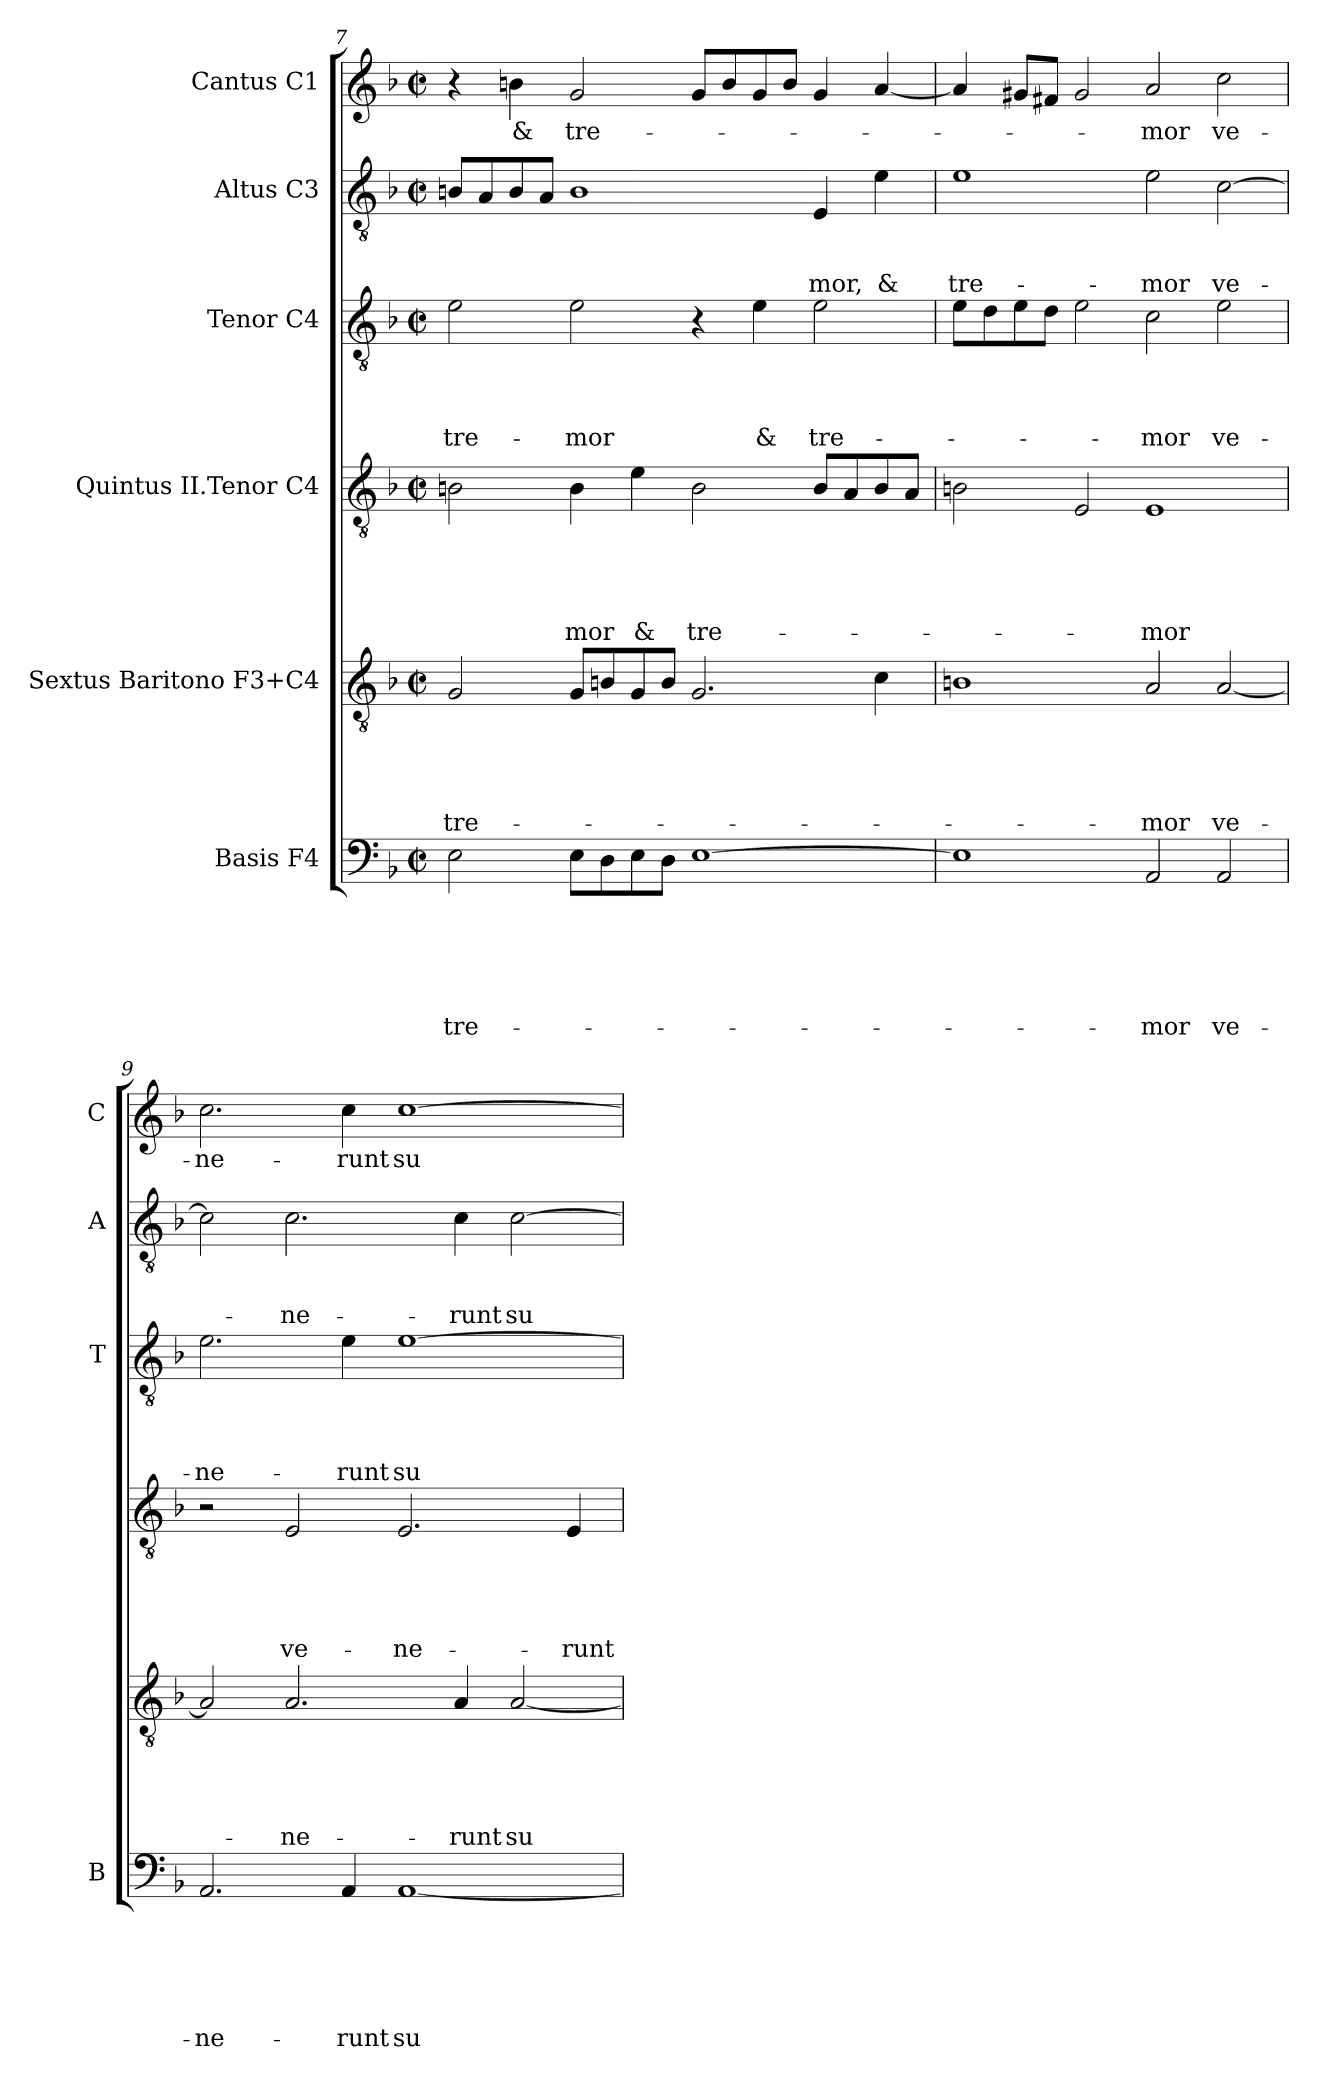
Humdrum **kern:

**kern	**text	**text	**text	**text	**text	**text	**kern	**text	**text	**text	**text	**text	**kern	**text	**text	**text	**text	**text	**kern	**text	**text	**text	**text	**kern	**text	**text	**text	**kern	**text
*part6	*part6	*part6	*part6	*part6	*part6	*part6	*part5	*part5	*part5	*part5	*part5	*part5	*part4	*part4	*part4	*part4	*part4	*part4	*part3	*part3	*part3	*part3	*part3	*part2	*part2	*part2	*part2	*part1	*part1
*staff6	*staff6	*staff6	*staff6	*staff6	*staff6	*staff6	*staff5	*staff5	*staff5	*staff5	*staff5	*staff5	*staff4	*staff4	*staff4	*staff4	*staff4	*staff4	*staff3	*staff3	*staff3	*staff3	*staff3	*staff2	*staff2	*staff2	*staff2	*staff1	*staff1
*I"Basis F4	*	*	*	*	*	*	*I"Sextus Baritono F3+C4	*	*	*	*	*	*I"Quintus II.Tenor C4	*	*	*	*	*	*I"Tenor C4	*	*	*	*	*I"Altus C3	*	*	*	*I"Cantus C1	*
*I'B	*	*	*	*	*	*	*	*	*	*	*	*	*	*	*	*	*	*	*I'T	*	*	*	*	*I'A	*	*	*	*I'C	*
*clefF4	*	*	*	*	*	*	*clefGv2	*	*	*	*	*	*clefGv2	*	*	*	*	*	*clefGv2	*	*	*	*	*clefGv2	*	*	*	*clefG2	*
*k[b-]	*	*	*	*	*	*	*k[b-]	*	*	*	*	*	*k[b-]	*	*	*	*	*	*k[b-]	*	*	*	*	*k[b-]	*	*	*	*k[b-]	*
*F:	*	*	*	*	*	*	*F:	*	*	*	*	*	*F:	*	*	*	*	*	*F:	*	*	*	*	*F:	*	*	*	*F:	*
*M2/2	*	*	*	*	*	*	*M2/2	*	*	*	*	*	*M2/2	*	*	*	*	*	*M2/2	*	*	*	*	*M2/2	*	*	*	*M2/2	*
*met(c|)	*	*	*	*	*	*	*met(c|)	*	*	*	*	*	*met(c|)	*	*	*	*	*	*met(c|)	*	*	*	*	*met(c|)	*	*	*	*met(c|)	*
=7	=7	=7	=7	=7	=7	=7	=7	=7	=7	=7	=7	=7	=7	=7	=7	=7	=7	=7	=7	=7	=7	=7	=7	=7	=7	=7	=7	=7	=7
!	!	!	!	!	!	!LO:LY:b	!	!	!	!	!	!LO:LY:b	!	!	!	!	!	!	!	!	!	!	!LO:LY:b	!	!	!	!	!	!
2E\	.	.	.	.	.	tre-	2G/	.	.	.	.	tre-	2Bn\	.	.	.	.	.	2e\	.	.	.	tre-	8Bn/L	.	.	.	4r	.
.	.	.	.	.	.	.	.	.	.	.	.	.	.	.	.	.	.	.	.	.	.	.	.	8A/	.	.	.	.	.
!	!	!	!	!	!	!	!	!	!	!	!	!	!	!	!	!	!	!	!	!	!	!	!	!	!	!	!	!	!LO:LY:b
.	.	.	.	.	.	.	.	.	.	.	.	.	.	.	.	.	.	.	.	.	.	.	.	8B/	.	.	.	4bn\	&
.	.	.	.	.	.	.	.	.	.	.	.	.	.	.	.	.	.	.	.	.	.	.	.	8A/J	.	.	.	.	.
!	!	!	!	!	!	!	!	!	!	!	!	!	!	!	!	!	!	!LO:LY:b	!	!	!	!	!LO:LY:b	!	!	!	!	!	!LO:LY:b
8E\L	.	.	.	.	.	.	8G/L	.	.	.	.	.	4B\	.	.	.	.	-mor	2e\	.	.	.	-mor	1B	.	.	.	2g/	tre-
8D\	.	.	.	.	.	.	8Bn/	.	.	.	.	.	.	.	.	.	.	.	.	.	.	.	.	.	.	.	.	.	.
!	!	!	!	!	!	!	!	!	!	!	!	!	!	!	!	!	!	!LO:LY:b	!	!	!	!	!	!	!	!	!	!	!
8E\	.	.	.	.	.	.	8G/	.	.	.	.	.	4e\	.	.	.	.	&	.	.	.	.	.	.	.	.	.	.	.
8D\J	.	.	.	.	.	.	8B/J	.	.	.	.	.	.	.	.	.	.	.	.	.	.	.	.	.	.	.	.	.	.
!	!	!	!	!	!	!	!	!	!	!	!	!	!	!	!	!	!	!LO:LY:b	!	!	!	!	!	!	!	!	!	!	!
[1E	.	.	.	.	.	.	2.G/	.	.	.	.	.	2B\	.	.	.	.	tre-	4r	.	.	.	.	.	.	.	.	8g/L	.
.	.	.	.	.	.	.	.	.	.	.	.	.	.	.	.	.	.	.	.	.	.	.	.	.	.	.	.	8b/	.
!	!	!	!	!	!	!	!	!	!	!	!	!	!	!	!	!	!	!	!	!	!	!	!LO:LY:b	!	!	!	!	!	!
.	.	.	.	.	.	.	.	.	.	.	.	.	.	.	.	.	.	.	4e\	.	.	.	&	.	.	.	.	8g/	.
.	.	.	.	.	.	.	.	.	.	.	.	.	.	.	.	.	.	.	.	.	.	.	.	.	.	.	.	8b/J	.
!	!	!	!	!	!	!	!	!	!	!	!	!	!	!	!	!	!	!	!	!	!	!	!LO:LY:b	!	!	!	!LO:LY:b	!	!
.	.	.	.	.	.	.	.	.	.	.	.	.	8B/L	.	.	.	.	.	2e\	.	.	.	tre-	4E/	.	.	-mor,	4g/	.
.	.	.	.	.	.	.	.	.	.	.	.	.	8A/	.	.	.	.	.	.	.	.	.	.	.	.	.	.	.	.
!	!	!	!	!	!	!	!	!	!	!	!	!	!	!	!	!	!	!	!	!	!	!	!	!	!	!	!LO:LY:b	!	!
.	.	.	.	.	.	.	4c\	.	.	.	.	.	8B/	.	.	.	.	.	.	.	.	.	.	4e\	.	.	&	[4a/	.
.	.	.	.	.	.	.	.	.	.	.	.	.	8A/J	.	.	.	.	.	.	.	.	.	.	.	.	.	.	.	.
!!LO:LB:g=z
=8	=8	=8	=8	=8	=8	=8	=8	=8	=8	=8	=8	=8	=8	=8	=8	=8	=8	=8	=8	=8	=8	=8	=8	=8	=8	=8	=8	=8	=8
!	!	!	!	!	!	!	!	!	!	!	!	!	!	!	!	!	!	!	!	!	!	!	!	!	!	!	!LO:LY:b	!	!
1E]	.	.	.	.	.	.	1Bn	.	.	.	.	.	2Bn\	.	.	.	.	.	8e\L	.	.	.	.	1e	.	.	tre-	4a/]	.
.	.	.	.	.	.	.	.	.	.	.	.	.	.	.	.	.	.	.	8d\	.	.	.	.	.	.	.	.	.	.
.	.	.	.	.	.	.	.	.	.	.	.	.	.	.	.	.	.	.	8e\	.	.	.	.	.	.	.	.	8g#X/L	.
.	.	.	.	.	.	.	.	.	.	.	.	.	.	.	.	.	.	.	8d\J	.	.	.	.	.	.	.	.	8f#X/J	.
.	.	.	.	.	.	.	.	.	.	.	.	.	2E/	.	.	.	.	.	2e\	.	.	.	.	.	.	.	.	2g#/	.
!	!	!	!	!	!	!LO:LY:b	!	!	!	!	!	!LO:LY:b	!	!	!	!	!	!LO:LY:b	!	!	!	!	!LO:LY:b	!	!	!	!LO:LY:b	!	!LO:LY:b
2AA/	.	.	.	.	.	-mor	2A/	.	.	.	.	-mor	1E	.	.	.	.	-mor	2c\	.	.	.	-mor	2e\	.	.	-mor	2a/	-mor
!	!	!	!	!	!	!LO:LY:b	!	!	!	!	!	!LO:LY:b	!	!	!	!	!	!	!	!	!	!	!LO:LY:b	!	!	!	!LO:LY:b	!	!LO:LY:b
2AA/	.	.	.	.	.	ve-	[2A/	.	.	.	.	ve-	.	.	.	.	.	.	2e\	.	.	.	ve-	[2c\	.	.	ve-	2cc\	ve-
=9	=9	=9	=9	=9	=9	=9	=9	=9	=9	=9	=9	=9	=9	=9	=9	=9	=9	=9	=9	=9	=9	=9	=9	=9	=9	=9	=9	=9	=9
!	!	!	!	!	!	!LO:LY:b	!	!	!	!	!	!	!	!	!	!	!	!	!	!	!	!	!LO:LY:b	!	!	!	!	!	!LO:LY:b
2.AA/	.	.	.	.	.	-ne-	2A/]	.	.	.	.	.	2r	.	.	.	.	.	2.e\	.	.	.	-ne-	2c\]	.	.	.	2.cc\	-ne-
!	!	!	!	!	!	!	!	!	!	!	!	!LO:LY:b	!	!	!	!	!	!LO:LY:b	!	!	!	!	!	!	!	!	!LO:LY:b	!	!
.	.	.	.	.	.	.	2.A/	.	.	.	.	-ne-	2E/	.	.	.	.	ve-	.	.	.	.	.	2.c\	.	.	-ne-	.	.
!	!	!	!	!	!	!LO:LY:b	!	!	!	!	!	!	!	!	!	!	!	!	!	!	!	!	!LO:LY:b	!	!	!	!	!	!LO:LY:b
4AA/	.	.	.	.	.	-runt	.	.	.	.	.	.	.	.	.	.	.	.	4e\	.	.	.	-runt	.	.	.	.	4cc\	-runt
!	!	!	!	!	!	!LO:LY:b	!	!	!	!	!	!	!	!	!	!	!	!LO:LY:b	!	!	!	!	!LO:LY:b	!	!	!	!	!	!LO:LY:b
[1AA	.	.	.	.	.	su-	.	.	.	.	.	.	2.E/	.	.	.	.	-ne-	[1e	.	.	.	su-	.	.	.	.	[1cc	su-
!	!	!	!	!	!	!	!	!	!	!	!	!LO:LY:b	!	!	!	!	!	!	!	!	!	!	!	!	!	!	!LO:LY:b	!	!
.	.	.	.	.	.	.	4A/	.	.	.	.	-runt	.	.	.	.	.	.	.	.	.	.	.	4c\	.	.	-runt	.	.
!	!	!	!	!	!	!	!	!	!	!	!	!LO:LY:b	!	!	!	!	!	!	!	!	!	!	!	!	!	!	!LO:LY:b	!	!
.	.	.	.	.	.	.	[2A/	.	.	.	.	su-	.	.	.	.	.	.	.	.	.	.	.	[2c\	.	.	su-	.	.
!	!	!	!	!	!	!	!	!	!	!	!	!	!	!	!	!	!	!LO:LY:b	!	!	!	!	!	!	!	!	!	!	!
.	.	.	.	.	.	.	.	.	.	.	.	.	4E/	.	.	.	.	-runt	.	.	.	.	.	.	.	.	.	.	.
=	=	=	=	=	=	=	=	=	=	=	=	=	=	=	=	=	=	=	=	=	=	=	=	=	=	=	=	=	=
*-	*-	*-	*-	*-	*-	*-	*-	*-	*-	*-	*-	*-	*-	*-	*-	*-	*-	*-	*-	*-	*-	*-	*-	*-	*-	*-	*-	*-	*-
